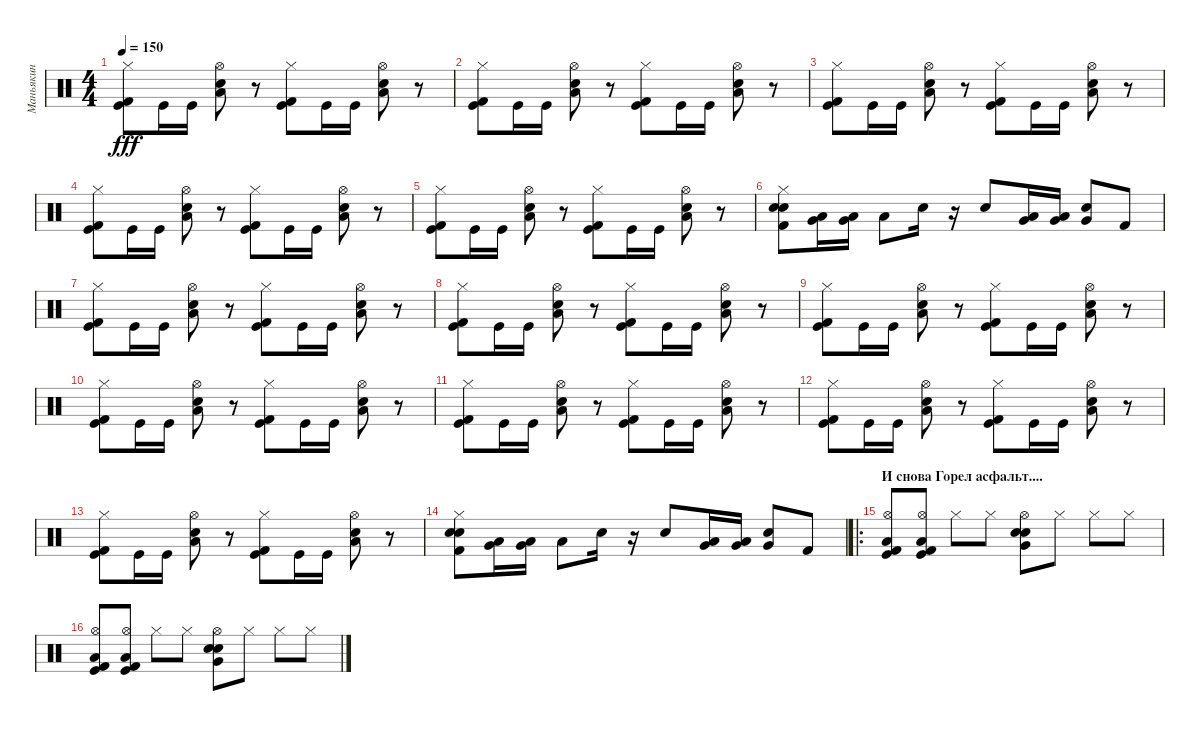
\track ("Маньякин" "Маньякин") {instrument percussion}
\staff {score}
\articulation defaults
\ts (4 4)
\tempo 150
\clef neutral
\ks c
("Hi-Hat (closed)" "Kick (hit)" "Kick (hit) 2").8{dy fff} "Kick (hit)".16 "Kick (hit)".16 ("Hi-Hat (open)" "Low Tom (hit)" "Snare (hit) 2").8 r.8 ("Hi-Hat (closed)" "Kick (hit)" "Kick (hit) 2").8 "Kick (hit)".16 "Kick (hit)".16 ("Hi-Hat (open)" "Low Tom (hit)" "Snare (hit) 2").8 r.8 |
("Hi-Hat (closed)" "Kick (hit)" "Kick (hit) 2").8 "Kick (hit)".16 "Kick (hit)".16 ("Hi-Hat (open)" "Low Tom (hit)" "Snare (hit) 2").8 r.8 ("Hi-Hat (closed)" "Kick (hit)" "Kick (hit) 2").8 "Kick (hit)".16 "Kick (hit)".16 ("Hi-Hat (open)" "Low Tom (hit)" "Snare (hit) 2").8 r.8 |
("Hi-Hat (closed)" "Kick (hit)" "Kick (hit) 2").8 "Kick (hit)".16 "Kick (hit)".16 ("Hi-Hat (open)" "Low Tom (hit)" "Snare (hit) 2").8 r.8 ("Hi-Hat (closed)" "Kick (hit)" "Kick (hit) 2").8 "Kick (hit)".16 "Kick (hit)".16 ("Hi-Hat (open)" "Low Tom (hit)" "Snare (hit) 2").8 r.8 |
("Hi-Hat (closed)" "Kick (hit)" "Kick (hit) 2").8 "Kick (hit)".16 "Kick (hit)".16 ("Hi-Hat (open)" "Low Tom (hit)" "Snare (hit) 2").8 r.8 ("Hi-Hat (closed)" "Kick (hit)" "Kick (hit) 2").8 "Kick (hit)".16 "Kick (hit)".16 ("Hi-Hat (open)" "Low Tom (hit)" "Snare (hit) 2").8 r.8 |
("Hi-Hat (closed)" "Kick (hit)" "Kick (hit) 2").8 "Kick (hit)".16 "Kick (hit)".16 ("Hi-Hat (open)" "Low Tom (hit)" "Snare (hit) 2").8 r.8 ("Hi-Hat (closed)" "Kick (hit)" "Kick (hit) 2").8 "Kick (hit)".16 "Kick (hit)".16 ("Hi-Hat (open)" "Low Tom (hit)" "Snare (hit) 2").8 r.8 |
("Hi-Hat (closed)" "Electric Snare (hit)" "Snare (hit) 2" "Kick (hit) 2").8 ("Low Tom (hit)" "Very Low Tom (hit)").16 ("Very Low Tom (hit)" "Low Floor Tom (hit)").16 "Low Tom (hit)".8 "Snare (hit) 2".16 r.16 "Snare (hit) 2".8 ("Low Tom (hit)" "Very Low Tom (hit)").16 ("Very Low Tom (hit)" "Low Floor Tom (hit)").16 ("Snare (hit) 2" "Very Low Tom (hit)").8 "Kick (hit) 2".8 |
("Hi-Hat (closed)" "Kick (hit)" "Kick (hit) 2").8 "Kick (hit)".16 "Kick (hit)".16 ("Hi-Hat (open)" "Low Tom (hit)" "Snare (hit) 2").8 r.8 ("Hi-Hat (closed)" "Kick (hit)" "Kick (hit) 2").8 "Kick (hit)".16 "Kick (hit)".16 ("Hi-Hat (open)" "Low Tom (hit)" "Snare (hit) 2").8 r.8 |
("Hi-Hat (closed)" "Kick (hit)" "Kick (hit) 2").8 "Kick (hit)".16 "Kick (hit)".16 ("Hi-Hat (open)" "Low Tom (hit)" "Snare (hit) 2").8 r.8 ("Hi-Hat (closed)" "Kick (hit)" "Kick (hit) 2").8 "Kick (hit)".16 "Kick (hit)".16 ("Hi-Hat (open)" "Low Tom (hit)" "Snare (hit) 2").8 r.8 |
("Hi-Hat (closed)" "Kick (hit)" "Kick (hit) 2").8 "Kick (hit)".16 "Kick (hit)".16 ("Hi-Hat (open)" "Low Tom (hit)" "Snare (hit) 2").8 r.8 ("Hi-Hat (closed)" "Kick (hit)" "Kick (hit) 2").8 "Kick (hit)".16 "Kick (hit)".16 ("Hi-Hat (open)" "Low Tom (hit)" "Snare (hit) 2").8 r.8 |
("Hi-Hat (closed)" "Kick (hit)" "Kick (hit) 2").8 "Kick (hit)".16 "Kick (hit)".16 ("Hi-Hat (open)" "Low Tom (hit)" "Snare (hit) 2").8 r.8 ("Hi-Hat (closed)" "Kick (hit)" "Kick (hit) 2").8 "Kick (hit)".16 "Kick (hit)".16 ("Hi-Hat (open)" "Low Tom (hit)" "Snare (hit) 2").8 r.8 |
("Hi-Hat (closed)" "Kick (hit)" "Kick (hit) 2").8 "Kick (hit)".16 "Kick (hit)".16 ("Hi-Hat (open)" "Low Tom (hit)" "Snare (hit) 2").8 r.8 ("Hi-Hat (closed)" "Kick (hit)" "Kick (hit) 2").8 "Kick (hit)".16 "Kick (hit)".16 ("Hi-Hat (open)" "Low Tom (hit)" "Snare (hit) 2").8 r.8 |
("Hi-Hat (closed)" "Kick (hit)" "Kick (hit) 2").8 "Kick (hit)".16 "Kick (hit)".16 ("Hi-Hat (open)" "Low Tom (hit)" "Snare (hit) 2").8 r.8 ("Hi-Hat (closed)" "Kick (hit)" "Kick (hit) 2").8 "Kick (hit)".16 "Kick (hit)".16 ("Hi-Hat (open)" "Low Tom (hit)" "Snare (hit) 2").8 r.8 |
("Hi-Hat (closed)" "Kick (hit)" "Kick (hit) 2").8 "Kick (hit)".16 "Kick (hit)".16 ("Hi-Hat (open)" "Low Tom (hit)" "Snare (hit) 2").8 r.8 ("Hi-Hat (closed)" "Kick (hit)" "Kick (hit) 2").8 "Kick (hit)".16 "Kick (hit)".16 ("Hi-Hat (open)" "Low Tom (hit)" "Snare (hit) 2").8 r.8 |
("Hi-Hat (closed)" "Electric Snare (hit)" "Snare (hit) 2" "Kick (hit) 2").8 ("Low Tom (hit)" "Very Low Tom (hit)").16 ("Very Low Tom (hit)" "Low Floor Tom (hit)").16 "Low Tom (hit)".8 "Snare (hit) 2".16 r.16 "Snare (hit) 2".8 ("Low Tom (hit)" "Very Low Tom (hit)").16 ("Very Low Tom (hit)" "Low Floor Tom (hit)").16 ("Snare (hit) 2" "Very Low Tom (hit)").8 "Kick (hit) 2".8 |
\ro
\section ("" "И снова Горел асфальт....")
("Hi-Hat (open)" "Low Floor Tom (hit)" "Kick (hit)" "Kick (hit) 2").8 ("Hi-Hat (open)" "Low Floor Tom (hit)" "Kick (hit)" "Kick (hit) 2").8 "Hi-Hat (closed)".8 "Hi-Hat (closed)".8 ("Hi-Hat (open)" "Very Low Tom (hit)" "Snare (hit) 2" "Electric Snare (hit)").8 "Hi-Hat (closed)".8 "Hi-Hat (closed)".8 "Hi-Hat (closed)".8 |
("Hi-Hat (open)" "Low Floor Tom (hit)" "Kick (hit)" "Kick (hit) 2").8 ("Hi-Hat (open)" "Low Floor Tom (hit)" "Kick (hit)" "Kick (hit) 2").8 "Hi-Hat (closed)".8 "Hi-Hat (closed)".8 ("Hi-Hat (open)" "Very Low Tom (hit)" "Snare (hit) 2" "Electric Snare (hit)").8 "Hi-Hat (closed)".8 "Hi-Hat (closed)".8 "Hi-Hat (closed)".8
